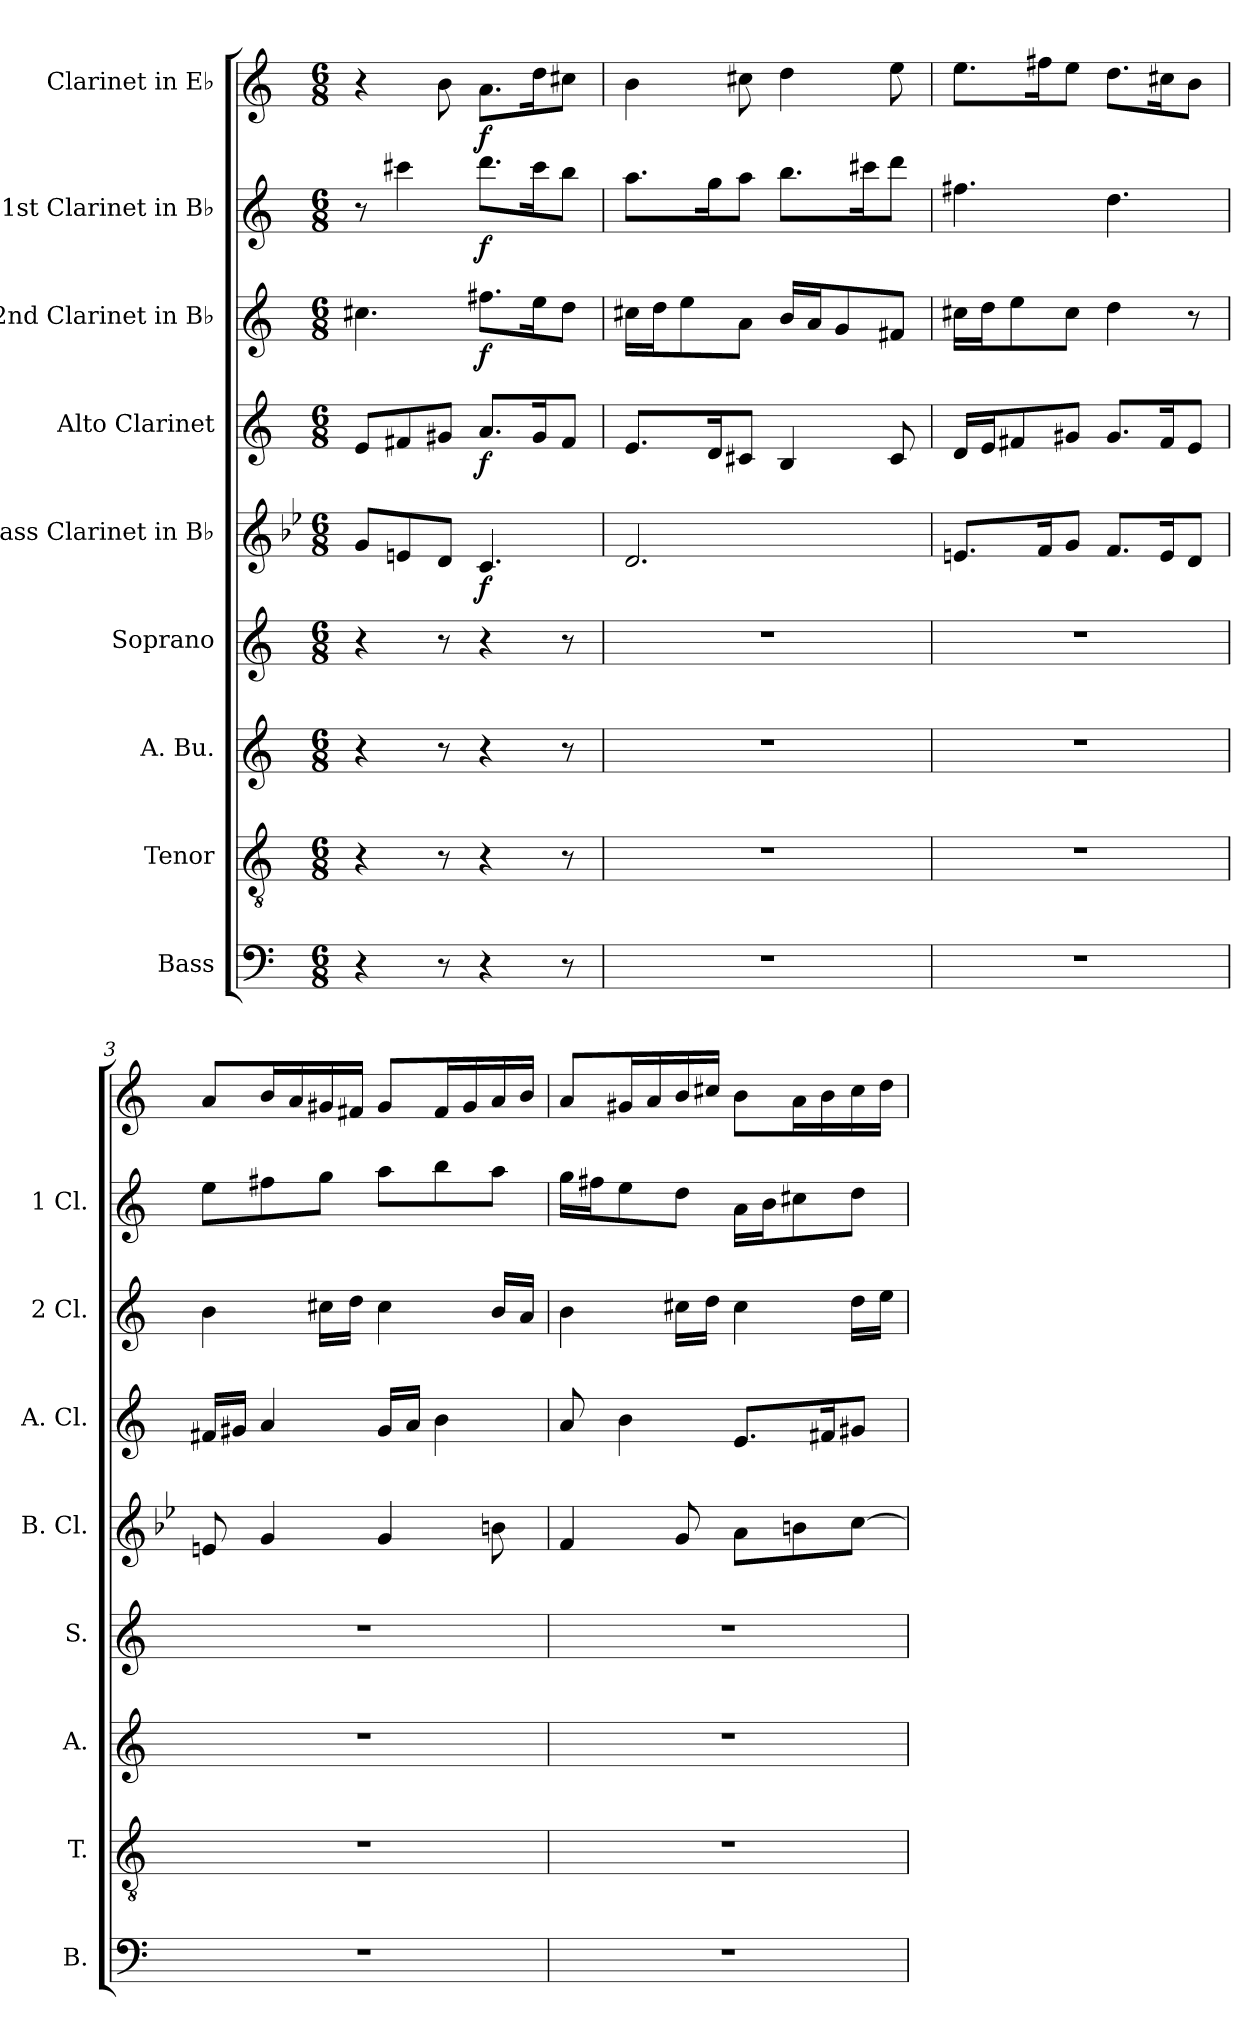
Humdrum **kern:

**kern	**kern	**kern	**kern	**kern	**dynam	**kern	**dynam	**kern	**dynam	**kern	**dynam	**kern	**dynam
*part9	*part8	*part7	*part6	*part5	*part5	*part4	*part4	*part3	*part3	*part2	*part2	*part1	*part1
*staff9	*staff8	*staff7	*staff6	*staff5	*staff5	*staff4	*staff4	*staff3	*staff3	*staff2	*staff2	*staff1	*staff1
*I"Bass	*I"Tenor	*I"A. Bu.	*I"Soprano	*I"Bass Clarinet in B♭	*	*I"Alto Clarinet	*	*I"2nd Clarinet in B♭	*	*I"1st Clarinet in B♭	*	*I"Clarinet in E♭	*
*I'B.	*I'T.	*I'A.	*I'S.	*I'B. Cl.	*	*I'A. Cl.	*	*I'2 Cl.	*	*I'1 Cl.	*	*	*
*clefF4	*clefGv2	*clefG2	*clefG2	*clefG2	*	*clefG2	*	*clefG2	*	*clefG2	*	*clefG2	*
*	*	*	*	*ITrd8c14	*	*ITrd5c9	*	*ITrd1c2	*	*ITrd1c2	*	*ITrd-2c-3	*
*k[]	*k[]	*k[]	*k[]	*k[b-e-]	*	*k[b-e-a-]	*	*k[b-e-]	*	*k[b-e-]	*	*k[b-e-a-]	*
*M6/8	*M6/8	*M6/8	*M6/8	*M6/8	*	*M6/8	*	*M6/8	*	*M6/8	*	*M6/8	*
*MM150	*MM150	*MM150	*MM150	*MM150	*	*MM150	*	*MM150	*	*MM150	*	*MM150	*
=	=	=	=	=	=	=	=	=	=	=	=	=	=
4r	4r	4r	4r	8G/L	.	8G/L	.	4.bn\	.	8r	.	4r	.
.	.	.	.	8En/	.	8An/	.	.	.	4bbn\	.	.	.
8r	8r	8r	8r	8D/J	.	8Bn/J	.	.	.	.	.	8dd\	.
!	!	!	!	!	!LO:DY:b	!	!LO:DY:b	!	!LO:DY:b	!	!LO:DY:b	!	!LO:DY:b
4r	4r	4r	4r	4.C/	f	8.c/L	f	8.een\L	f	8.ccc\L	f	8.cc\L	f
.	.	.	.	.	.	16B/K	.	16dd\K	.	16bb\K	.	16ff\K	.
8r	8r	8r	8r	.	.	8A/J	.	8cc\J	.	8aa\J	.	8een\J	.
=1	=1	=1	=1	=1	=1	=1	=1	=1	=1	=1	=1	=1	=1
2.r	2.r	2.r	2.r	2.D/	.	8.G/L	.	16bn\LL	.	8.gg\L	.	4dd\	.
.	.	.	.	.	.	.	.	16cc\J	.	.	.	.	.
.	.	.	.	.	.	.	.	8dd\	.	.	.	.	.
.	.	.	.	.	.	16F/K	.	.	.	16ff\K	.	.	.
.	.	.	.	.	.	8En/J	.	8g\J	.	8gg\J	.	8een\	.
.	.	.	.	.	.	4D/	.	16a/LL	.	8.aa\L	.	4ff\	.
.	.	.	.	.	.	.	.	16g/J	.	.	.	.	.
.	.	.	.	.	.	.	.	8f/	.	.	.	.	.
.	.	.	.	.	.	.	.	.	.	16bbn\K	.	.	.
.	.	.	.	.	.	8E/	.	8en/J	.	8ccc\J	.	8gg\	.
=2	=2	=2	=2	=2	=2	=2	=2	=2	=2	=2	=2	=2	=2
2.r	2.r	2.r	2.r	8.En/L	.	16F/LL	.	16bn\LL	.	4.een\	.	8.gg\L	.
.	.	.	.	.	.	16G/J	.	16cc\J	.	.	.	.	.
.	.	.	.	.	.	8An/	.	8dd\	.	.	.	.	.
.	.	.	.	16F/K	.	.	.	.	.	.	.	16aan\K	.
.	.	.	.	8G/J	.	8Bn/J	.	8b\J	.	.	.	8gg\J	.
.	.	.	.	8.F/L	.	8.B/L	.	4cc\	.	4.cc\	.	8.ff\L	.
.	.	.	.	16E/K	.	16A/K	.	.	.	.	.	16een\K	.
.	.	.	.	8D/J	.	8G/J	.	8r	.	.	.	8dd\J	.
!!LO:PB:g=z
=3	=3	=3	=3	=3	=3	=3	=3	=3	=3	=3	=3	=3	=3
2.r	2.r	2.r	2.r	8En/	.	16An/LL	.	4a\	.	8dd\L	.	8cc/L	.
.	.	.	.	.	.	16Bn/JJ	.	.	.	.	.	.	.
.	.	.	.	4G/	.	4c/	.	.	.	8een\	.	16dd/L	.
.	.	.	.	.	.	.	.	.	.	.	.	16cc/	.
.	.	.	.	.	.	.	.	16bn\LL	.	8ff\J	.	16bn/	.
.	.	.	.	.	.	.	.	16cc\JJ	.	.	.	16an/JJ	.
.	.	.	.	4G/	.	16B/LL	.	4b\	.	8gg\L	.	8b/L	.
.	.	.	.	.	.	16c/JJ	.	.	.	.	.	.	.
.	.	.	.	.	.	4d\	.	.	.	8aa\	.	16a/L	.
.	.	.	.	.	.	.	.	.	.	.	.	16b/	.
.	.	.	.	8Bn\	.	.	.	16a/LL	.	8gg\J	.	16cc/	.
.	.	.	.	.	.	.	.	16g/JJ	.	.	.	16dd/JJ	.
=4	=4	=4	=4	=4	=4	=4	=4	=4	=4	=4	=4	=4	=4
2.r	2.r	2.r	2.r	4F/	.	8c/	.	4a\	.	16ff\LL	.	8cc/L	.
.	.	.	.	.	.	.	.	.	.	16een\J	.	.	.
.	.	.	.	.	.	4d\	.	.	.	8dd\	.	16bn/L	.
.	.	.	.	.	.	.	.	.	.	.	.	16cc/	.
.	.	.	.	8G/	.	.	.	16bn\LL	.	8cc\J	.	16dd/	.
.	.	.	.	.	.	.	.	16cc\JJ	.	.	.	16een/JJ	.
.	.	.	.	8A\L	.	8.G/L	.	4b\	.	16g\LL	.	8dd\L	.
.	.	.	.	.	.	.	.	.	.	16a\J	.	.	.
.	.	.	.	8Bn\	.	.	.	.	.	8bn\	.	16cc\L	.
.	.	.	.	.	.	16An/K	.	.	.	.	.	16dd\	.
.	.	.	.	[8c\J	.	8Bn/J	.	16cc\LL	.	8cc\J	.	16ee\	.
.	.	.	.	.	.	.	.	16dd\JJ	.	.	.	16ff\JJ	.
=	=	=	=	=	=	=	=	=	=	=	=	=	=
*-	*-	*-	*-	*-	*-	*-	*-	*-	*-	*-	*-	*-	*-
